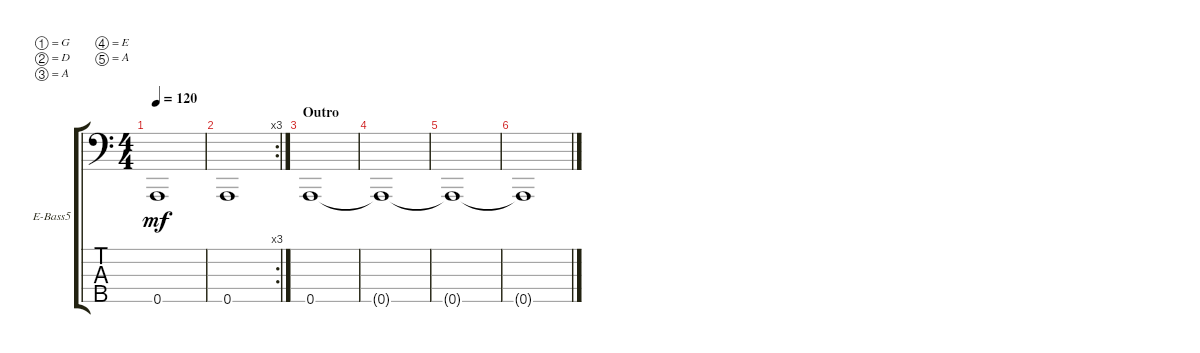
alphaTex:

\bracketExtendMode groupsimilarinstruments
\firstSystemTrackNameOrientation horizontal
\otherSystemsTrackNameOrientation horizontal
\track ("Electric Bass" "E-Bass5") {instrument electricbassfinger}
\staff {score tabs}
\tuning (G2 D2 A1 E1 A0)
\ts (4 4)
\tempo 120
\clef f4
\ks c
0.5{t}.1{dy mf} |
\rc 3
0.5.1 |
\section ("" "Outro")
0.5.1 |
0.5{t}.1 |
0.5{t}.1 |
0.5{t}.1
